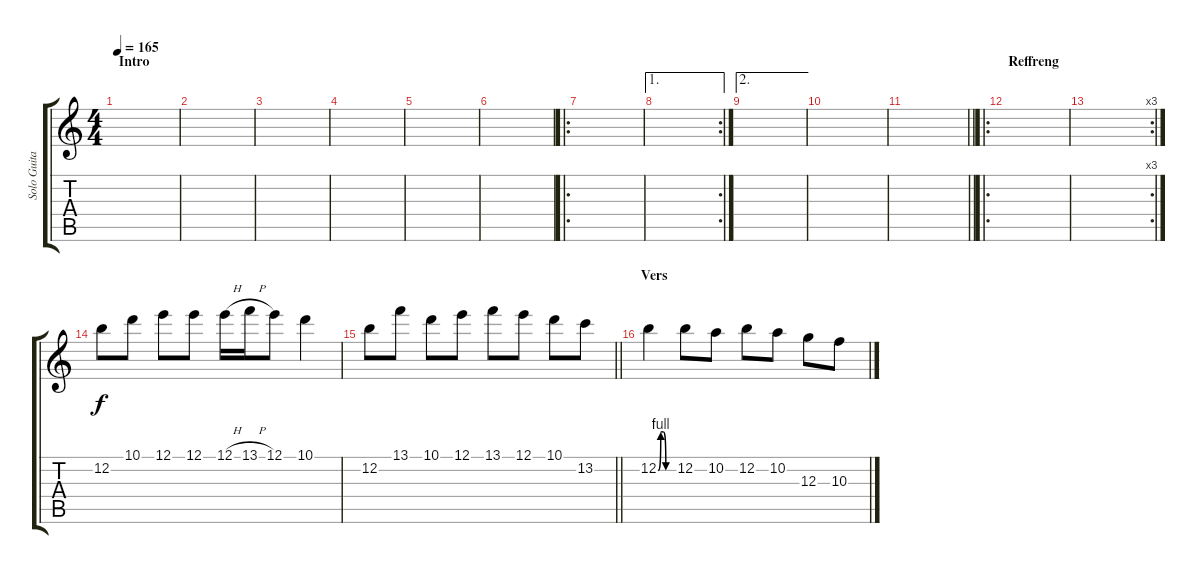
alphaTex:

\track ("Solo Guitar" "Solo Guita") {instrument distortionguitar}
\staff {score tabs}
\tuning (E4 B3 G3 D3 A2 E2) {hide}
\ts (4 4)
\section ("" "Intro")
\tempo 165
\clef g2
\ks c
|
|
|
|
|
|
\ro
|
\ae 1
\rc 2
|
\ae 2
|
|
\barLineRight lightlight
|
\ro
\section ("" "Reffreng")
|
\rc 3
|
12.2.8 10.1.8 12.1.8 12.1.8 12.1{h}.16 13.1{h}.16 12.1.8 10.1.4 |
\barLineRight lightlight
12.2.8 13.1.8 10.1.8 12.1.8 13.1.8 12.1.8 10.1.8 13.2.8 |
\section ("" "Vers")
12.2{be (custom 0 0 10 4 20 4 30 0 60 0)}.4 12.2.8 10.2.8 12.2.8 10.2.8 12.3.8 10.3.8
